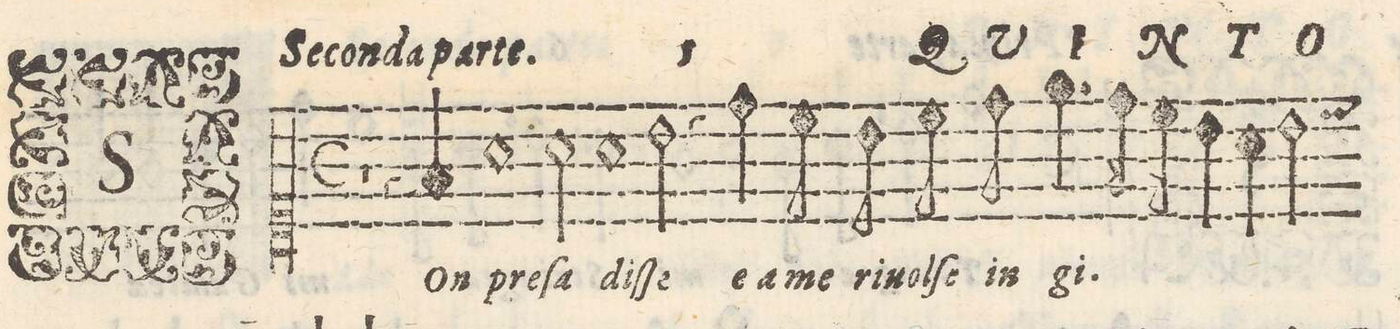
**kern	**text
*I"QVINTO	*
*clefC1	*
*k[]	*
*met(C)	*
*M2/1	*
1r	.
4r	.
4f/	Son
1a\	pre-
=2-	=2-
2a\	-ſa
1a	diſ-
=3-	=3-
2b\	-ſe
4r	.
4dd\	e_a
8cc\	me
8b\	ri-
8cc\	-uol-
8dd\	-ſe_in
4.ee\	gi-
16dd\	.
16cc\	.
=4-	=4-
4b\	.
4a\	.
2b\	.
*-	*-
